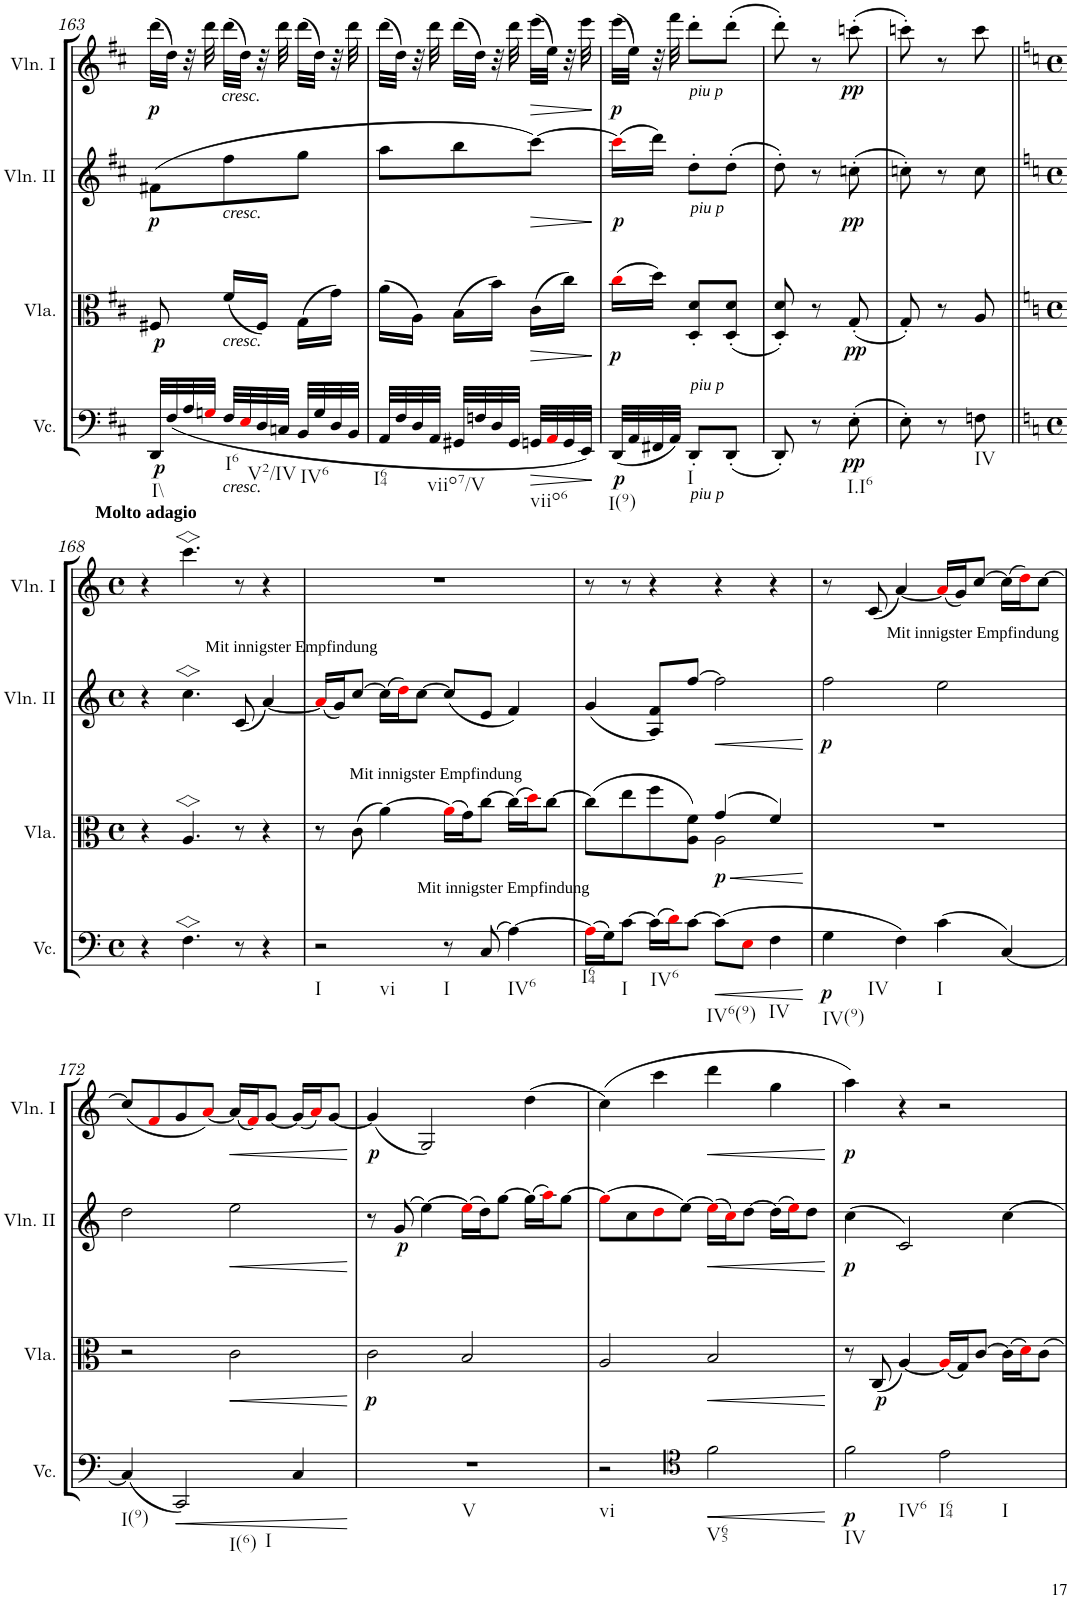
**kern	**dynam	**kern	**dynam	**kern	**dynam	**kern	**dynam
*part4	*part4	*part3	*part3	*part2	*part2	*part1	*part1
*staff4	*staff4	*staff3	*staff3	*staff2	*staff2	*staff1	*staff1
*I"Violoncello	*	*I"Viola	*	*I"Violin II	*	*I"Violin I	*
*I'Vc.	*	*I'Vla.	*	*I'Vln. II	*	*I'Vln. I	*
!!LO:PB:g=z
*clefF4	*	*clefC3	*	*clefG2	*	*clefG2	*
*k[f#c#]	*	*k[f#c#]	*	*k[f#c#]	*	*k[f#c#]	*
*M3/8	*	*M3/8	*	*M3/8	*	*M3/8	*
=163	=163	=163	=163	=163	=163	=163	=163
!LO:TX:b:t=I\\	!	!	!	!	!	!	!
!	!LO:DY:b	!	!LO:DY:b	!	!LO:DY:b	!	!LO:DY:b
32DD/LLL	p	8F#X/	p	(8f#X\L	p	(32ddd\LLL	p
(32F#/	.	.	.	.	.	32dd\JJJ)	.
32A/	.	.	.	.	.	32r	.
32Gni/JJJ	.	.	.	.	.	32ddd\	.
!	!	!	!	!	!	!LO:TX:b:i:t=cresc.	!
!	!	!	!	!LO:TX:b:i:t=cresc.	!	!	!
!	!	!LO:TX:b:i:t=cresc.	!	!	!	!	!
!LO:TX:b:i:t=cresc.	!	!	!	!	!	!	!
!LO:TX:b:t=I6	!	!	!	!	!	!	!
32F#/LLL	.	(16f#/LL	.	8ff#\	.	(32ddd\LLL	.
32Ei/	.	.	.	.	.	32dd\JJJ)	.
32D/	.	16F#/JJ)	.	.	.	32r	.
!LO:TX:b:t=V2/IV	!	!	!	!	!	!	!
32Cn/JJJ	.	.	.	.	.	32ddd\	.
!LO:TX:b:t=IV6	!	!	!	!	!	!	!
32BB/LLL	.	(16G\LL	.	8gg\J	.	(32ddd\LLL	.
32G/	.	.	.	.	.	32dd\JJJ)	.
32D/	.	16g\JJ)	.	.	.	32r	.
32BB/JJJ	.	.	.	.	.	32ddd\	.
=164	=164	=164	=164	=164	=164	=164	=164
!LO:TX:b:t=I64	!	!	!	!	!	!	!
32AA/LLL	.	(16a\LL	.	8aa\L	.	(32ddd\LLL	.
32F#/	.	.	.	.	.	32dd\JJJ)	.
32D/	.	16A\JJ)	.	.	.	32r	.
32AA/JJJ	.	.	.	.	.	32ddd\	.
!LO:TX:b:t=viio7/V	!	!	!	!	!	!	!
32GG#X/LLL	.	(16B\LL	.	8bb\	.	(32ddd\LLL	.
32Fn/	.	.	.	.	.	32dd\JJJ)	.
32D/	.	16b\JJ)	.	.	.	32r	.
32GG#/JJJ	.	.	.	.	.	32ddd\	.
!LO:TX:b:t=viio6	!	!	!	!	!	!	!
!	!LO:HP:b	!	!LO:HP:b	!	!LO:HP:b	!	!LO:HP:b
32GGn/LLL	>	(16c#\LL	>	[8ccc#\J)	>	(32eee\LLL	>
32AAi/	.	.	.	.	.	32ee\JJJ)	.
32GG/	.	16cc#\JJ)	.	.	.	32r	.
32EE/JJJ)	.	.	.	.	.	32eee\	.
.	]	.	]	.	]	.	]
=165	=165	=165	=165	=165	=165	=165	=165
!LO:TX:b:t=I(9)	!	!	!	!	!	!	!
!	!LO:DY:b	!	!LO:DY:b	!	!LO:DY:b	!	!LO:DY:b
(32DD/LLL	p	(16cc#i\LL	p	(16ccc#i\LL]	p	(32eee\LLL	p
32AA/	.	.	.	.	.	32ee\JJJ)	.
32FF#X/	.	16dd\JJ)	.	16ddd\JJ)	.	32r	.
32AA/JJJ)	.	.	.	.	.	32fff#\	.
!	!	!	!	!	!	!LO:TX:b:i:t=piu p	!
!	!	!	!	!LO:TX:b:i:t=piu p	!	!	!
!LO:TX:a:i:t=piu p	!	!	!	!	!	!	!
!LO:TX:b:i:t=piu p	!	!	!	!	!	!	!
!LO:TX:b:t=I	!	!	!	!	!	!	!
8DD'/L	.	8D/' 8d/'L	.	8dd'\L	.	8ddd'\L	.
(8DD'/J	.	(8D/' 8d/'J	.	(8dd'\J	.	(8ddd'\J	.
=166	=166	=166	=166	=166	=166	=166	=166
8DD'/)	.	8D/' 8d/')	.	8dd'\)	.	8ddd'\)	.
8r	.	8r	.	8r	.	8r	.
!LO:TX:b:t=I.I6	!	!	!	!	!	!	!
!	!LO:DY:b	!	!LO:DY:b	!	!LO:DY:b	!	!LO:DY:b
(8E'\	pp	(8G'/	pp	(8ccn'\	pp	(8cccn'\	pp
=167	=167	=167	=167	=167	=167	=167	=167
8E'\)	.	8G'/)	.	8ccn'\)	.	8cccn'\)	.
8r	.	8r	.	8r	.	8r	.
!LO:TX:b:t=IV	!	!	!	!	!	!	!
8Fn\	.	8A/	.	8cc\	.	8ccc\	.
!!LO:LB:g=z
=168||	=168||	=168||	=168||	=168||	=168||	=168||	=168||
*k[]	*	*k[]	*	*k[]	*	*k[]	*
*M4/4	*	*M4/4	*	*M4/4	*	*M4/4	*
*met(c)	*	*met(c)	*	*met(c)	*	*met(c)	*
!	!	!	!	!	!	!LO:TX:a:B:t=Molto adagio	!
4r	.	4r	.	4r	.	4r	.
4.F>\	.	4.A>/	.	4.cc>\	.	4.ccc>\	.
!	!	!	!	!LO:TX:a:t=Mit innigster Empfindung	!	!	!
8r	.	8r	.	(8c/	.	8r	.
4r	.	4r	.	[4a/)	.	4r	.
=169	=169	=169	=169	=169	=169	=169	=169
!LO:TX:a:t=Mit innigster Empfindung	!	!	!	!	!	!	!
!LO:TX:b:t=I	!	!	!	!	!	!	!
!LO:TX:b:t=vi	!	!	!	!	!	!	!
2r	.	8r	.	(16ai/LL]	.	1r	.
.	.	.	.	16g/J)	.	.	.
!	!	!LO:TX:a:t=Mit innigster Empfindung	!	!	!	!	!
.	.	(8c\	.	[8cc/J	.	.	.
.	.	[4a\)	.	(16cc\LL]	.	.	.
.	.	.	.	16ddi\J)	.	.	.
.	.	.	.	[8cc\J	.	.	.
!LO:TX:b:t=I	!	!	!	!	!	!	!
8r	.	(16ai\LL]	.	(8cc/L]	.	.	.
.	.	16g\J)	.	.	.	.	.
(8C/	.	[8cc\J	.	8e/J	.	.	.
!LO:TX:b:t=IV6	!	!	!	!	!	!	!
[4A\)	.	(16cc\LL]	.	4f/)	.	.	.
.	.	16ddi\J)	.	.	.	.	.
.	.	[8cc\J	.	.	.	.	.
=170	=170	=170	=170	=170	=170	=170	=170
*	*	*^	*	*	*	*	*
!LO:TX:b:t=I64	!	!	!	!	!	!	!	!
(16Ai\LL]	.	(8cc\L]	2ryy	.	(4g/	.	8r	.
16G\J)	.	.	.	.	.	.	.	.
!LO:TX:b:t=I	!	!	!	!	!	!	!	!
[8c\J	.	8ee\	.	.	.	.	8r	.
!LO:TX:b:t=IV6	!	!	!	!	!	!	!	!
(16c\LL]	.	8ff\	.	.	8A/ 8f/L)	.	4r	.
16di\J)	.	.	.	.	.	.	.	.
[8c\J	.	8A\ 8f\J)	.	.	[8ff/J	.	.	.
!LO:TX:b:t=IV6(9)	!	!	!	!	!	!	!	!
!	!LO:HP:b	!	!	!LO:HP:b	!	!LO:HP:b	!	!
!	!	!	!	!LO:DY:n=1:b	!	!	!	!
(8c\L]	<	(4g/	2A\	< p	2ff\]	<	4r	.
8Ei\J	.	.	.	.	.	.	.	.
!LO:TX:b:t=IV	!	!	!	!	!	!	!	!
4F\	.	4f/)	.	.	.	.	4r	.
*	*	*v	*v	*	*	*	*	*
.	[	.	[	.	[	.	.
=171	=171	=171	=171	=171	=171	=171	=171
!LO:TX:b:t=IV(9)	!	!	!	!	!	!	!
!LO:TX:b:t=IV	!	!	!	!	!	!	!
!	!LO:DY:b	!	!	!	!LO:DY:b	!	!
4G\	p	1r	.	2ff\	p	8r	.
!	!	!	!	!	!	!LO:TX:b:t=Mit innigster Empfindung	!
.	.	.	.	.	.	(8c/	.
4F\)	.	.	.	.	.	[4a/)	.
!LO:TX:b:t=I	!	!	!	!	!	!	!
(4c\	.	.	.	2ee\	.	(16ai/LL]	.
.	.	.	.	.	.	16g/J)	.
.	.	.	.	.	.	[8cc/J	.
[4C/)	.	.	.	.	.	(16cc\LL]	.
.	.	.	.	.	.	16ddi\J)	.
.	.	.	.	.	.	[8cc\J	.
!!LO:LB:g=z
=172	=172	=172	=172	=172	=172	=172	=172
!LO:TX:b:t=I(9)	!	!	!	!	!	!	!
(4C/]	.	2r	.	2dd\	.	(8cc/L]	.
.	.	.	.	.	.	8fi/	.
!LO:TX:b:t=I(6)	!	!	!	!	!	!	!
!LO:TX:b:t=I	!	!	!	!	!	!	!
!	!LO:HP:b	!	!	!	!	!	!
2CC/)	<	.	.	.	.	8g/	.
.	.	.	.	.	.	[8ai/J)	.
!	!	!	!LO:HP:b	!	!LO:HP:b	!	!LO:HP:b
.	.	2c\	<	2ee\	<	(16a/LL]	<
.	.	.	.	.	.	16fi/J)	.
.	.	.	.	.	.	[8g/J	.
4C/	.	.	.	.	.	(16g/LL]	.
.	.	.	.	.	.	16ai/J)	.
.	.	.	.	.	.	[8g/J	.
.	[	.	[	.	[	.	[
=173	=173	=173	=173	=173	=173	=173	=173
!LO:TX:b:t=V	!	!	!	!	!	!	!
!	!	!	!LO:DY:b	!	!	!	!LO:DY:b
1r	.	2c\	p	8r	.	(4g/]	p
!	!	!	!	!	!LO:DY:b	!	!
.	.	.	.	(8g/	p	.	.
.	.	.	.	[4ee\)	.	2G/)	.
.	.	2B/	.	(16eei\LL]	.	.	.
.	.	.	.	16dd\J)	.	.	.
.	.	.	.	[8gg\J	.	.	.
.	.	.	.	(16gg\LL]	.	(4dd\	.
.	.	.	.	16aai\J)	.	.	.
.	.	.	.	[8gg\J	.	.	.
=174	=174	=174	=174	=174	=174	=174	=174
!LO:TX:b:t=vi	!	!	!	!	!	!	!
2r	.	2A/	.	(8ggi\L]	.	(4cc\)	.
.	.	.	.	8cc\	.	.	.
.	.	.	.	8ddi\	.	4ccc\	.
*clefC4	*	*	*	*	*	*	*
.	.	.	.	[8ee\J)	.	.	.
!LO:TX:b:t=V65	!	!	!	!	!	!	!
!	!LO:HP:b	!	!LO:HP:b	!	!LO:HP:b	!	!LO:HP:b
2f\	<	2B/	<	(16eei\LL]	<	4ddd\	<
.	.	.	.	16cci\J)	.	.	.
.	.	.	.	[8dd\J	.	.	.
.	.	.	.	(16dd\LL]	.	4gg\	.
.	.	.	.	16eei\J)	.	.	.
.	.	.	.	8dd\J	.	.	.
.	[	.	[	.	[	.	[
=175	=175	=175	=175	=175	=175	=175	=175
!LO:TX:b:t=IV	!	!	!	!	!	!	!
!LO:TX:b:t=IV6	!	!	!	!	!	!	!
!	!LO:DY:b	!	!	!	!LO:DY:b	!	!LO:DY:b
2f\	p	8r	.	(4cc\	p	4aa\)	p
!	!	!	!LO:DY:b	!	!	!	!
.	.	(8C/	p	.	.	.	.
.	.	[4A/)	.	2c/)	.	4r	.
!LO:TX:b:t=I64	!	!	!	!	!	!	!
!LO:TX:b:t=I	!	!	!	!	!	!	!
2e\	.	(16Ai/LL]	.	.	.	2r	.
.	.	16G/J)	.	.	.	.	.
.	.	[8c/J	.	.	.	.	.
.	.	(16c\LL]	.	[4cc\	.	.	.
.	.	16di\J)	.	.	.	.	.
.	.	8c\J	.	.	.	.	.
=	=	=	=	=	=	=	=
*-	*-	*-	*-	*-	*-	*-	*-
